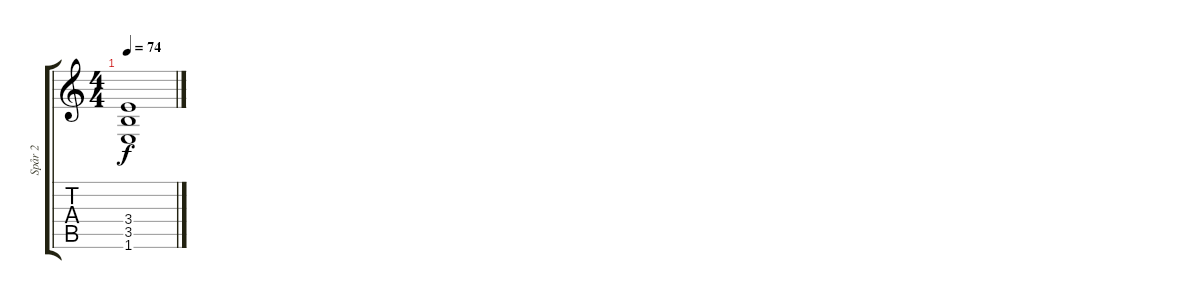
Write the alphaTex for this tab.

\track ("Spår 2" "Spår 2") {instrument distortionguitar}
\staff {score tabs}
\tuning (Eb4 Bb3 Gb3 Db3 Ab2 Eb2) {hide}
\ts (4 4)
\tempo 74
\clef g2
\ks c
(3.4 3.5 1.6).1{dy f}
